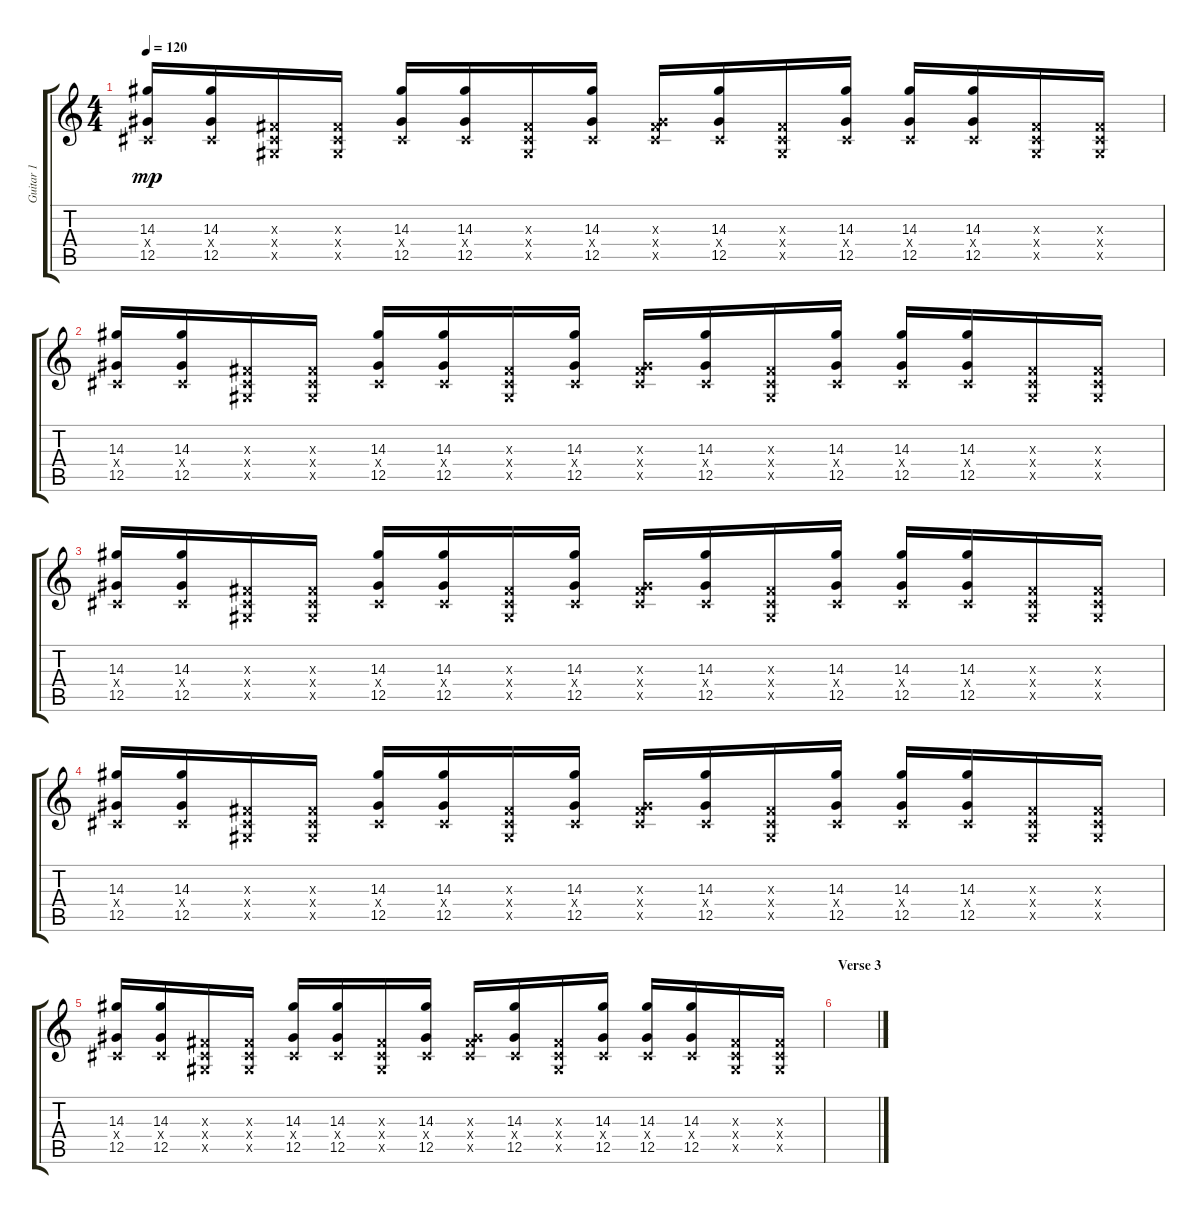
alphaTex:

\track ("Guitar 1" "Guitar 1") {instrument electricguitarclean}
\staff {score tabs}
\tuning (Eb4 Bb3 Gb3 Db3 Ab2 Eb2) {hide}
\ts (4 4)
\tempo 120
\clef g2
\ks c
(14.3 0.4{x} 12.5).16{dy mp} (14.3 0.4{x} 12.5).16 (0.3{x} 0.4{x} 0.5{x}).16 (0.3{x} 0.4{x} 0.5{x}).16 (14.3 0.4{x} 12.5).16 (14.3 0.4{x} 12.5).16 (0.3{x} 0.4{x} 0.5{x}).16 (14.3 0.4{x} 12.5).16 (0.3{x} 0.4{x} 12.5{x}).16 (14.3 0.4{x} 12.5).16 (0.3{x} 0.4{x} 0.5{x}).16 (14.3 0.4{x} 12.5).16 (14.3 0.4{x} 12.5).16 (14.3 0.4{x} 12.5).16 (0.3{x} 0.4{x} 0.5{x}).16 (0.3{x} 0.4{x} 0.5{x}).16 |
(14.3 0.4{x} 12.5).16 (14.3 0.4{x} 12.5).16 (0.3{x} 0.4{x} 0.5{x}).16 (0.3{x} 0.4{x} 0.5{x}).16 (14.3 0.4{x} 12.5).16 (14.3 0.4{x} 12.5).16 (0.3{x} 0.4{x} 0.5{x}).16 (14.3 0.4{x} 12.5).16 (0.3{x} 0.4{x} 12.5{x}).16 (14.3 0.4{x} 12.5).16 (0.3{x} 0.4{x} 0.5{x}).16 (14.3 0.4{x} 12.5).16 (14.3 0.4{x} 12.5).16 (14.3 0.4{x} 12.5).16 (0.3{x} 0.4{x} 0.5{x}).16 (0.3{x} 0.4{x} 0.5{x}).16 |
(14.3 0.4{x} 12.5).16 (14.3 0.4{x} 12.5).16 (0.3{x} 0.4{x} 0.5{x}).16 (0.3{x} 0.4{x} 0.5{x}).16 (14.3 0.4{x} 12.5).16 (14.3 0.4{x} 12.5).16 (0.3{x} 0.4{x} 0.5{x}).16 (14.3 0.4{x} 12.5).16 (0.3{x} 0.4{x} 12.5{x}).16 (14.3 0.4{x} 12.5).16 (0.3{x} 0.4{x} 0.5{x}).16 (14.3 0.4{x} 12.5).16 (14.3 0.4{x} 12.5).16 (14.3 0.4{x} 12.5).16 (0.3{x} 0.4{x} 0.5{x}).16 (0.3{x} 0.4{x} 0.5{x}).16 |
(14.3 0.4{x} 12.5).16 (14.3 0.4{x} 12.5).16 (0.3{x} 0.4{x} 0.5{x}).16 (0.3{x} 0.4{x} 0.5{x}).16 (14.3 0.4{x} 12.5).16 (14.3 0.4{x} 12.5).16 (0.3{x} 0.4{x} 0.5{x}).16 (14.3 0.4{x} 12.5).16 (0.3{x} 0.4{x} 12.5{x}).16 (14.3 0.4{x} 12.5).16 (0.3{x} 0.4{x} 0.5{x}).16 (14.3 0.4{x} 12.5).16 (14.3 0.4{x} 12.5).16 (14.3 0.4{x} 12.5).16 (0.3{x} 0.4{x} 0.5{x}).16 (0.3{x} 0.4{x} 0.5{x}).16 |
(14.3 0.4{x} 12.5).16 (14.3 0.4{x} 12.5).16 (0.3{x} 0.4{x} 0.5{x}).16 (0.3{x} 0.4{x} 0.5{x}).16 (14.3 0.4{x} 12.5).16 (14.3 0.4{x} 12.5).16 (0.3{x} 0.4{x} 0.5{x}).16 (14.3 0.4{x} 12.5).16 (0.3{x} 0.4{x} 12.5{x}).16 (14.3 0.4{x} 12.5).16 (0.3{x} 0.4{x} 0.5{x}).16 (14.3 0.4{x} 12.5).16 (14.3 0.4{x} 12.5).16 (14.3 0.4{x} 12.5).16 (0.3{x} 0.4{x} 0.5{x}).16 (0.3{x} 0.4{x} 0.5{x}).16 |
\section ("" "Verse 3")
